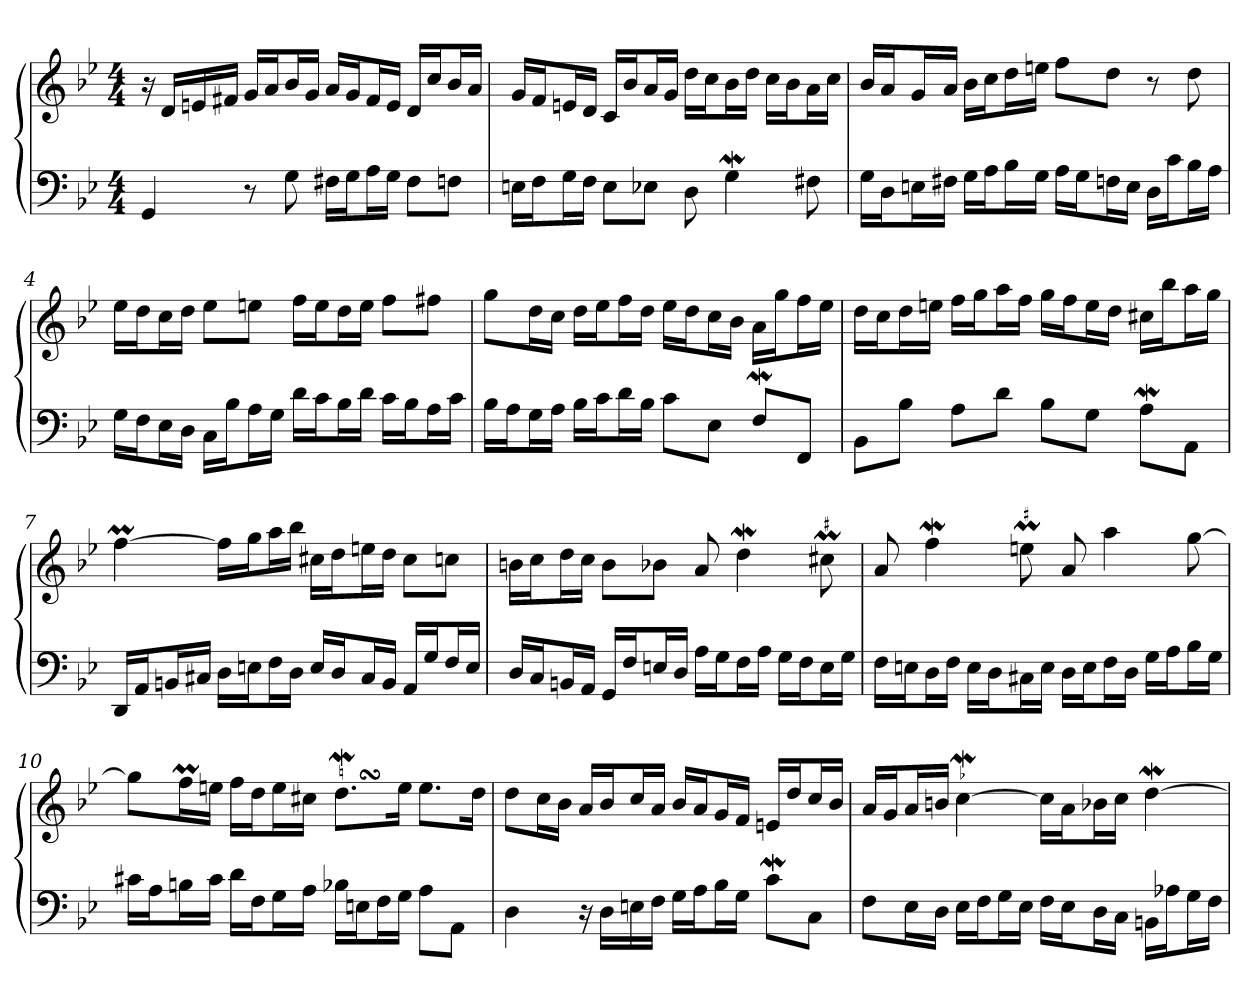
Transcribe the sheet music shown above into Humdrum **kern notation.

**kern	**kern
*part1	*part1
*staff2	*staff1
*clefF4	*clefG2
*k[b-e-]	*k[b-e-]
*g:	*g:
*M4/4	*M4/4
*MM89	*MM89
=1	=1
4GG	16r
.	16d/LL
.	16en/
.	16f#X/JJ
8r	16g/LL
.	16a/J
8G	16b-/L
.	16g/JJ
16F#X\LL	16a/LL
16G\J	16g/J
16A\L	16f#/L
16G\JJ	16e/JJ
8F#\L	16d/LL
.	16cc/J
8Fn\J	16b-/L
.	16a/JJ
=2	=2
16En\LL	16g/LL
16F\J	16f/J
16G\L	16en/L
16F\JJ	16d/JJ
8E\L	16c/LL
.	16b-/J
8E-X\J	16a/L
.	16g/JJ
8D	16dd\LL
.	16cc\J
4GW	16b-\L
.	16dd\JJ
.	16cc\LL
.	16b-\J
8F#X	16a\L
.	16cc\JJ
=3	=3
16G\LL	16b-/LL
16D\J	16a/J
16En\L	16g/L
16F#X\JJ	16a/JJ
16G\LL	16b-\LL
16A\J	16cc\J
16B-\L	16dd\L
16G\JJ	16een\JJ
16A\LL	8ff\L
16G\J	.
16Fn\L	8dd\J
16E\JJ	.
16D\LL	8r
16c\J	.
16B-\L	8dd
16A\JJ	.
=4	=4
16G\LL	16ee-\LL
16F\J	16dd\J
16E-\L	16cc\L
16D\JJ	16dd\JJ
16C\LL	8ee-\L
16B-\J	.
16A\L	8een\J
16G\JJ	.
16d\LL	16ff\LL
16c\J	16ee\J
16B-\L	16dd\L
16d\JJ	16ee\JJ
16c\LL	8ff\L
16B-\J	.
16A\L	8ff#X\J
16c\JJ	.
=5	=5
16B-\LL	8gg\L
16A\J	.
16G\L	16dd\L
16A\JJ	16cc\JJ
16B-\LL	16dd\LL
16c\J	16ee-\J
16d\L	16ff\L
16B-\JJ	16dd\JJ
8c\L	16ee-\LL
.	16dd\J
8E-\J	16cc\L
.	16b-\JJ
8FW/L	16a\LL
.	16gg\J
8FF/J	16ff\L
.	16ee-\JJ
=6	=6
8BB-\L	16dd\LL
.	16cc\J
8B-\J	16dd\L
.	16een\JJ
8A\L	16ff\LL
.	16gg\J
8d\J	16aa\L
.	16ff\JJ
8B-\L	16gg\LL
.	16ff\J
8G\J	16ee\L
.	16dd\JJ
8AW\L	16cc#X\LL
.	16bb-\J
8AA\J	16aa\L
.	16gg\JJ
=7	=7
16DD/LL	[4ffM
16AA/J	.
16BBn/L	.
16C#X/JJ	.
16D\LL	16ff\LL]
16En\J	16gg\J
16F\L	16aa\L
16D\JJ	16bb-\JJ
16E/LL	16cc#X\LL
16D/J	16dd\J
16C#/L	16een\L
16BB/JJ	16dd\JJ
16AA/LL	8cc#\L
16G/J	.
16F/L	8ccn\J
16E/JJ	.
=8	=8
16D/LL	16bn\LL
16C/J	16cc\J
16BBn/L	16dd\L
16AA/JJ	16cc\JJ
16GG/LL	8b\L
16F/J	.
16En/L	8b-X\J
16D/JJ	.
16A\LL	8a
16G\J	.
16F\L	4ddW
16A\JJ	.
16G\LL	.
16F\J	.
!	!LO:MOR:acc=#
16E\L	8cc#XM
16G\JJ	.
=9	=9
16F\LL	8a
16En\J	.
16D\L	4ffW
16F\JJ	.
16E\LL	.
16D\J	.
!	!LO:MOR:acc=#
16C#X\L	8eenM
16E\JJ	.
16D\LL	8a
16E\J	.
16F\L	4aa
16D\JJ	.
16G\LL	.
16A\J	.
16B-\L	[8gg
16G\JJ	.
=10	=10
16c#X\LL	8gg\L]
16A\J	.
16Bn\L	16ffM\L
16c#\JJ	16een\JJ
16d\LL	16ff\LL
16F\J	16dd\J
16G\L	16ee\L
16A\JJ	16cc#X\JJ
16B-X\LL	8.ddWSsS\L
16En\J	.
16F\L	.
16G\JJ	16ee\Jk
8A\L	8.ee\L
8AA\J	.
.	16dd\Jk
=11	=11
4D	8dd\L
.	16cc\L
.	16b-\JJ
16r	16a/LL
16D\LL	16b-/J
16En\	16cc/L
16F\JJ	16a/JJ
16G\LL	16b-/LL
16A\J	16a/J
16B-\L	16g/L
16G\JJ	16f/JJ
8cW\L	16en/LL
.	16dd/J
8C\J	16cc/L
.	16b-/JJ
=12	=12
8F\L	16a/LL
.	16g/J
16E-\L	16a/L
16D\JJ	16bn/JJ
!	!LO:MOR:acc=-
16E-\LL	[4ccW
16F\J	.
16G\L	.
16E-\JJ	.
16F\LL	16cc\LL]
16E-\J	16a\J
16D\L	16b-X\L
16C\JJ	16cc\JJ
16BBn\LL	[4ddW
16A-X\J	.
16G\L	.
16F\JJ	.
=	=
*-	*-
